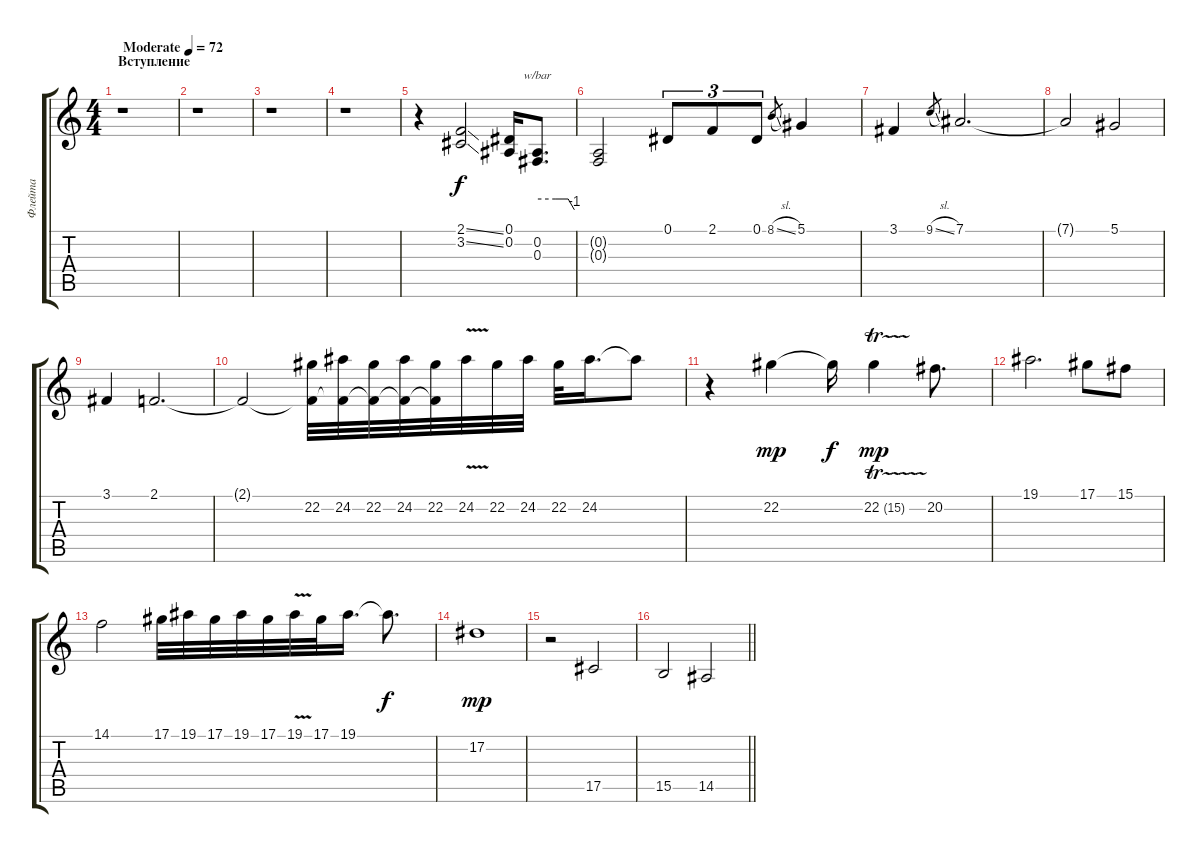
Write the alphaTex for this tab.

\track ("Флейта" "Флейта") {instrument piccolo}
\staff {score tabs}
\tuning (Eb4 Bb3 Gb3 Db3 Ab2 Eb2) {hide}
\ts (4 4)
\section ("" "Вступление")
\tempo (72 "Moderate")
\clef g2
\ks c
r.1{dy f instrument piccolo} |
r.1 |
r.1 |
r.1 |
r.4 (2.1{ss} 3.2{ss}).2 (0.1 0.2).16 (0.2 0.3).8{d tbe (custom default 0 0 30 0 40 0 50 0 60 -4)} |
(0.2{t} 0.3{t}).2 0.1.8{tu (3 2)} 2.1.8{tu (3 2)} 0.1.8{tu (3 2)} 8.1{sl}.8{gr} 5.1.4 |
3.1.4 9.1{sl}.8{gr} 7.1.2{d} |
7.1{t}.2 5.1.2 |
3.1.4 2.1.2{d} |
2.1{t}.2 (2.1{t} 22.2).32 (2.1{t} 24.2).32 (2.1{t} 22.2).32 (2.1{t} 24.2).32 (2.1{t} 22.2).32 24.2{v}.32 22.2.32 24.2.32 22.2.32 24.2.16{d} 24.2{t}.8 |
r.4 22.2.4{dy mp} 22.2{t}.16{dy f} 22.2{tr (15 32)}.4{dy mp} 20.2.8{d} |
19.1.2{d} 17.1.8 15.1.8 |
14.1.2 17.1.32 19.1.32 17.1.32 19.1.32 17.1.32 19.1{v}.32 17.1.32 19.1.16{d} 19.1{t}.8{d dy f} |
17.2.1{dy mp} |
r.2 17.5.2 |
\barLineRight lightlight
15.5.2 14.5.2
